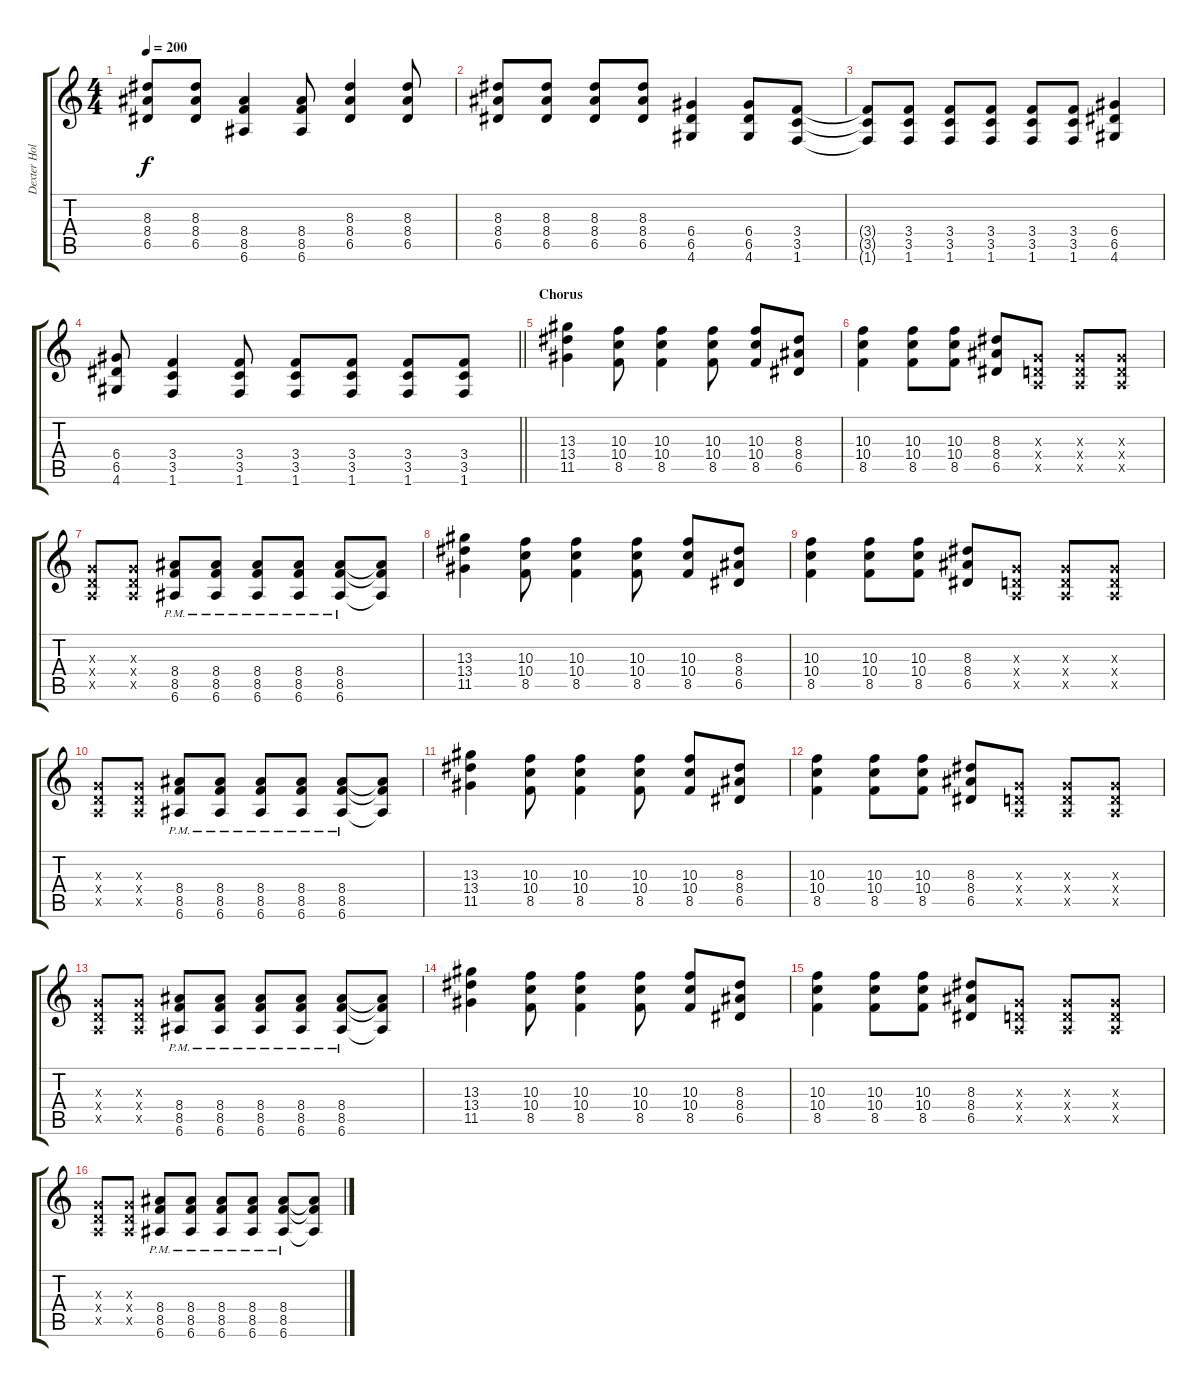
\track ("Dexter Holland" "Dexter Hol") {instrument distortionguitar}
\staff {score tabs}
\tuning (E4 B3 G3 D3 A2 E2) {hide}
\ts (4 4)
\tempo 200
\clef g2
\ks c
(8.3 8.4 6.5).8{dy f} (8.3 8.4 6.5).8 (8.4 8.5 6.6).4 (8.4 8.5 6.6).8 (8.3 8.4 6.5).4 (8.3 8.4 6.5).8 |
(8.3 8.4 6.5).8 (8.3 8.4 6.5).8 (8.3 8.4 6.5).8 (8.3 8.4 6.5).8 (6.4 6.5 4.6).4 (6.4 6.5 4.6).8 (3.4 3.5 1.6).8 |
(3.4{t} 3.5{t} 1.6{t}).8 (3.4 3.5 1.6).8 (3.4 3.5 1.6).8 (3.4 3.5 1.6).8 (3.4 3.5 1.6).8 (3.4 3.5 1.6).8 (6.4 6.5 4.6).4 |
\barLineRight lightlight
(6.4 6.5 4.6).8 (3.4 3.5 1.6).4 (3.4 3.5 1.6).8 (3.4 3.5 1.6).8 (3.4 3.5 1.6).8 (3.4 3.5 1.6).8 (3.4 3.5 1.6).8 |
\section ("" "Chorus")
(13.3 13.4 11.5).4 (10.3 10.4 8.5).8 (10.3 10.4 8.5).4 (10.3 10.4 8.5).8 (10.3 10.4 8.5).8 (8.3 8.4 6.5).8 |
(10.3 10.4 8.5).4 (10.3 10.4 8.5).8 (10.3 10.4 8.5).8 (8.3 8.4 6.5).8 (0.3{x} 0.4{x} 0.5{x}).8 (0.3{x} 0.4{x} 0.5{x}).8 (0.3{x} 0.4{x} 0.5{x}).8 |
(0.3{x} 0.4{x} 0.5{x}).8 (0.3{x} 0.4{x} 0.5{x}).8 (8.4{pm} 8.5{pm} 6.6{pm}).8 (8.4{pm} 8.5{pm} 6.6{pm}).8 (8.4{pm} 8.5{pm} 6.6{pm}).8 (8.4{pm} 8.5{pm} 6.6{pm}).8 (8.4{pm} 8.5{pm} 6.6{pm}).8 (8.4{t} 8.5{t} 6.6{t}).8 |
(13.3 13.4 11.5).4 (10.3 10.4 8.5).8 (10.3 10.4 8.5).4 (10.3 10.4 8.5).8 (10.3 10.4 8.5).8 (8.3 8.4 6.5).8 |
(10.3 10.4 8.5).4 (10.3 10.4 8.5).8 (10.3 10.4 8.5).8 (8.3 8.4 6.5).8 (0.3{x} 0.4{x} 0.5{x}).8 (0.3{x} 0.4{x} 0.5{x}).8 (0.3{x} 0.4{x} 0.5{x}).8 |
(0.3{x} 0.4{x} 0.5{x}).8 (0.3{x} 0.4{x} 0.5{x}).8 (8.4{pm} 8.5{pm} 6.6{pm}).8 (8.4{pm} 8.5{pm} 6.6{pm}).8 (8.4{pm} 8.5{pm} 6.6{pm}).8 (8.4{pm} 8.5{pm} 6.6{pm}).8 (8.4{pm} 8.5{pm} 6.6{pm}).8 (8.4{t} 8.5{t} 6.6{t}).8 |
(13.3 13.4 11.5).4 (10.3 10.4 8.5).8 (10.3 10.4 8.5).4 (10.3 10.4 8.5).8 (10.3 10.4 8.5).8 (8.3 8.4 6.5).8 |
(10.3 10.4 8.5).4 (10.3 10.4 8.5).8 (10.3 10.4 8.5).8 (8.3 8.4 6.5).8 (0.3{x} 0.4{x} 0.5{x}).8 (0.3{x} 0.4{x} 0.5{x}).8 (0.3{x} 0.4{x} 0.5{x}).8 |
(0.3{x} 0.4{x} 0.5{x}).8 (0.3{x} 0.4{x} 0.5{x}).8 (8.4{pm} 8.5{pm} 6.6{pm}).8 (8.4{pm} 8.5{pm} 6.6{pm}).8 (8.4{pm} 8.5{pm} 6.6{pm}).8 (8.4{pm} 8.5{pm} 6.6{pm}).8 (8.4{pm} 8.5{pm} 6.6{pm}).8 (8.4{t} 8.5{t} 6.6{t}).8 |
(13.3 13.4 11.5).4 (10.3 10.4 8.5).8 (10.3 10.4 8.5).4 (10.3 10.4 8.5).8 (10.3 10.4 8.5).8 (8.3 8.4 6.5).8 |
(10.3 10.4 8.5).4 (10.3 10.4 8.5).8 (10.3 10.4 8.5).8 (8.3 8.4 6.5).8 (0.3{x} 0.4{x} 0.5{x}).8 (0.3{x} 0.4{x} 0.5{x}).8 (0.3{x} 0.4{x} 0.5{x}).8 |
(0.3{x} 0.4{x} 0.5{x}).8 (0.3{x} 0.4{x} 0.5{x}).8 (8.4{pm} 8.5{pm} 6.6{pm}).8 (8.4{pm} 8.5{pm} 6.6{pm}).8 (8.4{pm} 8.5{pm} 6.6{pm}).8 (8.4{pm} 8.5{pm} 6.6{pm}).8 (8.4{pm} 8.5{pm} 6.6{pm}).8 (8.4{t} 8.5{t} 6.6{t}).8
